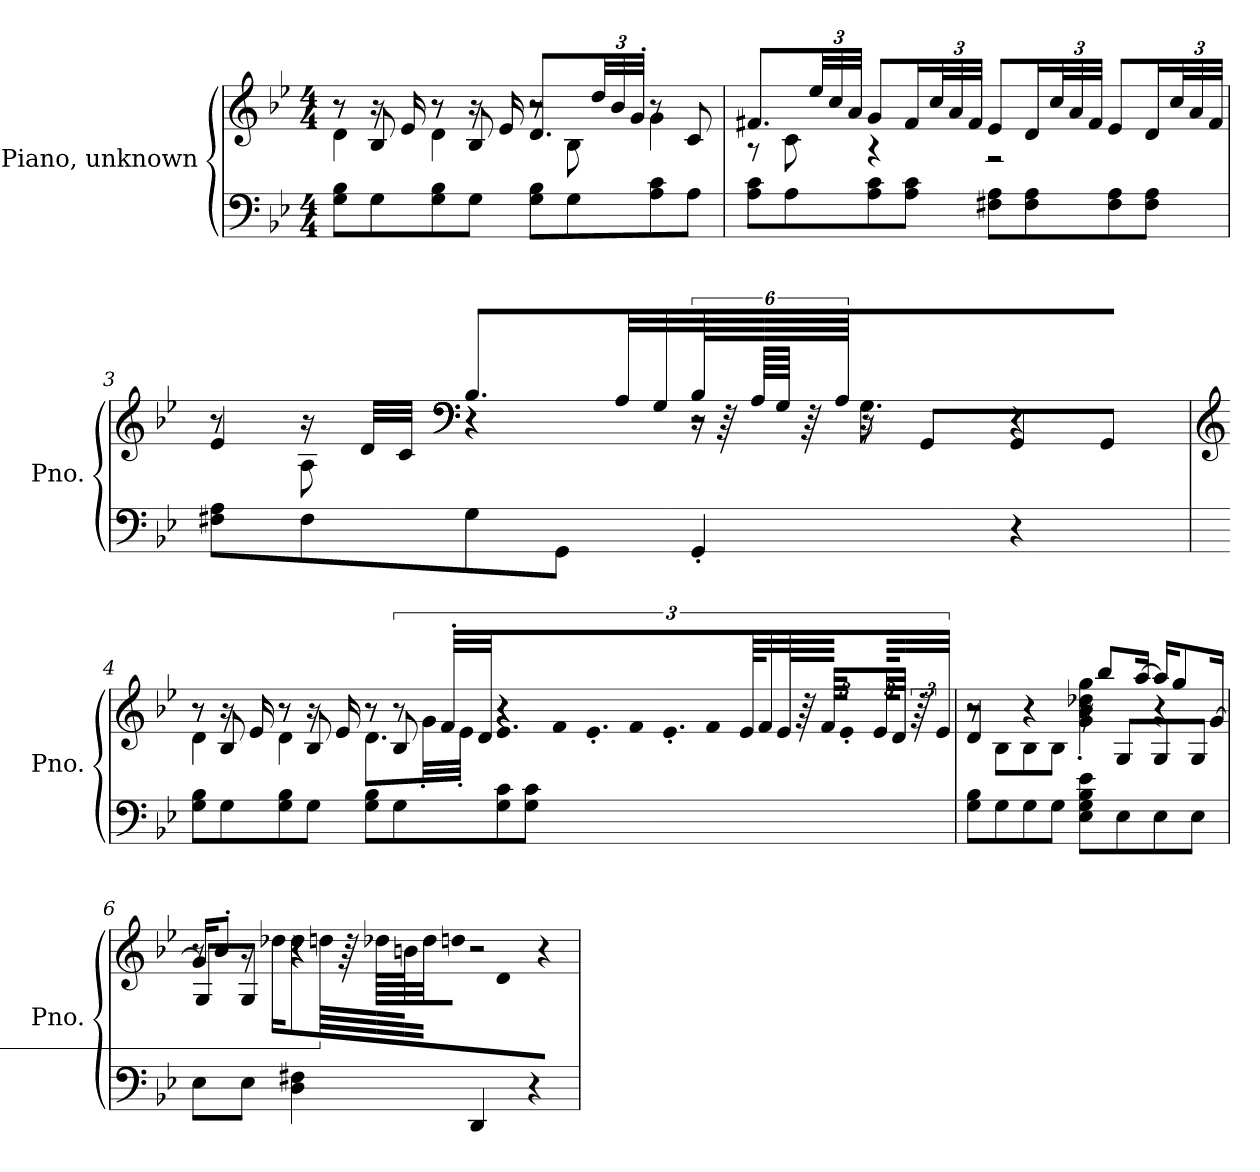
**kern	**kern
*part1	*part1
*staff2	*staff1
*I"Piano, unknown	*
*I'Pno.	*
*clefF4	*clefG2
*k[b-e-]	*k[b-e-]
*M4/4	*M4/4
*MM120	*MM120
=1	=1
*	*^
*	*	*^
8G\ 8B-\L	8r	4d\	8r
8G\	16r	.	8B-/
.	16e-/	.	.
8G\ 8B-\	8r	4d\	8r
8G\J	16r	.	8B-/
.	16e-/	.	.
8G\ 8B-\L	8.d/L	8r	2r
8G\	.	8B-\	.
*	*Xbrackettup	*	*
.	48dd/LL	.	.
.	48b-/	.	.
.	48g'/JJJ	.	.
8A\ 8c\	8r	4g\	.
8A\J	8c/	.	.
*	*	*v	*v
=2	=2	=2
8A\ 8c\L	8.f#X/L	8r
8A\	.	8c\
.	48ee-/LL	.
.	48cc/	.
.	48a/JJJ	.
8A\ 8c\	8g/L	4r
8A\ 8c\J	16f#/L	.
.	48cc/L	.
.	48a/	.
.	48f#/JJJ	.
8F#X\ 8A\L	8e-/L	2r
8F#\ 8A\	16d/L	.
.	48cc/L	.
.	48a/	.
.	48f#/JJJ	.
8F#\ 8A\	8e-/L	.
8F#\ 8A\J	16d/L	.
.	48cc/L	.
.	48a/	.
.	48f#/JJJ	.
!!LO:LB:g=z
=3	=3	=3
*	*	*^
8F#X\ 8A\L	4e-/	8r	8r
8F#\	.	8A\	16r
.	.	.	32d/LLL
.	.	.	32c/JJJ
*	*clefF4	*	*
8G\	4r	4r	8.B-/L
8GG\J	.	.	.
.	.	.	32A/LL
.	.	.	32G/
*	*	*	*brackettup
4GG'/	2r	16r	96B-/JJJk
.	.	.	96r
.	.	.	96A/LLLL
.	.	.	96G/JJJJ
.	.	.	96r
.	.	.	96A/
.	.	8.G\	16r
.	.	.	8GG/L
4r	.	4r	8GG/
.	.	.	8GG/J
!!LO:LB:g=z	!!	!!
=4	=4	=4	=4
*	*clefG2	*	*
8G\ 8B-\L	8r	4d\	8r
8G\	16r	.	8B-/
.	16e-/	.	.
8G\ 8B-\	8r	4d\	8r
8G\J	16r	.	8B-/
.	16e-/	.	.
8G\ 8B-\L	8r	8.d\L	8r
8G\	12r	.	8B-/
.	.	32g'\LL	.
.	48f'/LLL	.	.
.	.	32e-'\JJJ	.
.	48d/	.	.
8G\ 8c\	64.e-'/L	4r	4r
.	128f/K	.	.
.	64.e-'/	.	.
.	128f/K	.	.
.	64.e-'/	.	.
.	128f/K	.	.
*	*Xbrackettup	*	*
.	96e-/J	.	.
.	48f/	.	.
*	*brackettup	*	*
8G\ 8c\J	96e-/JJJk	.	.
.	96r	.	.
.	96f/KLLL	.	.
.	32e-'/	.	.
*	*Xbrackettup	*	*
.	96e-/K	.	.
.	48d/JJJ	.	.
*	*brackettup	*	*
.	96r	.	.
.	48e-/	.	.
!!LO:LB:g=z	!!	!!
=5	=5	=5	=5
8G\ 8B-\L	4d/	8r	2r
8G\	.	8B-\L	.
8G\	4r	8B-\	.
8G\J	.	8B-\J	.
8E-\ 8G\ 8B-\ 8e-\L	16r	4g\' 4b-\' 4dd-X\' 4gg\'	8r
.	8bb-/L	.	.
8E-\	.	.	8G/L
.	[16aa/Jk	.	.
8E-\	16aa/KL]	4r	8G/
.	8gg/	.	.
8E-\J	.	.	8G/J
.	[16g/Jk	.	.
=6	=6	=6	=6
8E-\L	16g/KL]	8r	8G/L
.	8.b-'/J	.	.
8E-\J	.	16r	8G/J
.	.	16dd-X\KL	.
4D\ 4F#X\	4r	8dd-\	4r
.	.	96ddn\Jkkk	.
.	.	96r	.
.	.	96dd-X\LLLL	.
*	*	*Xbrackettup	*
.	.	96bn\J	.
.	.	48dd-\J	.
.	.	16ddn\JJ	.
4DD/	2r	4d\	2r
4r	.	4r	.
*	*v	*v	*v
=	=
*-	*-
